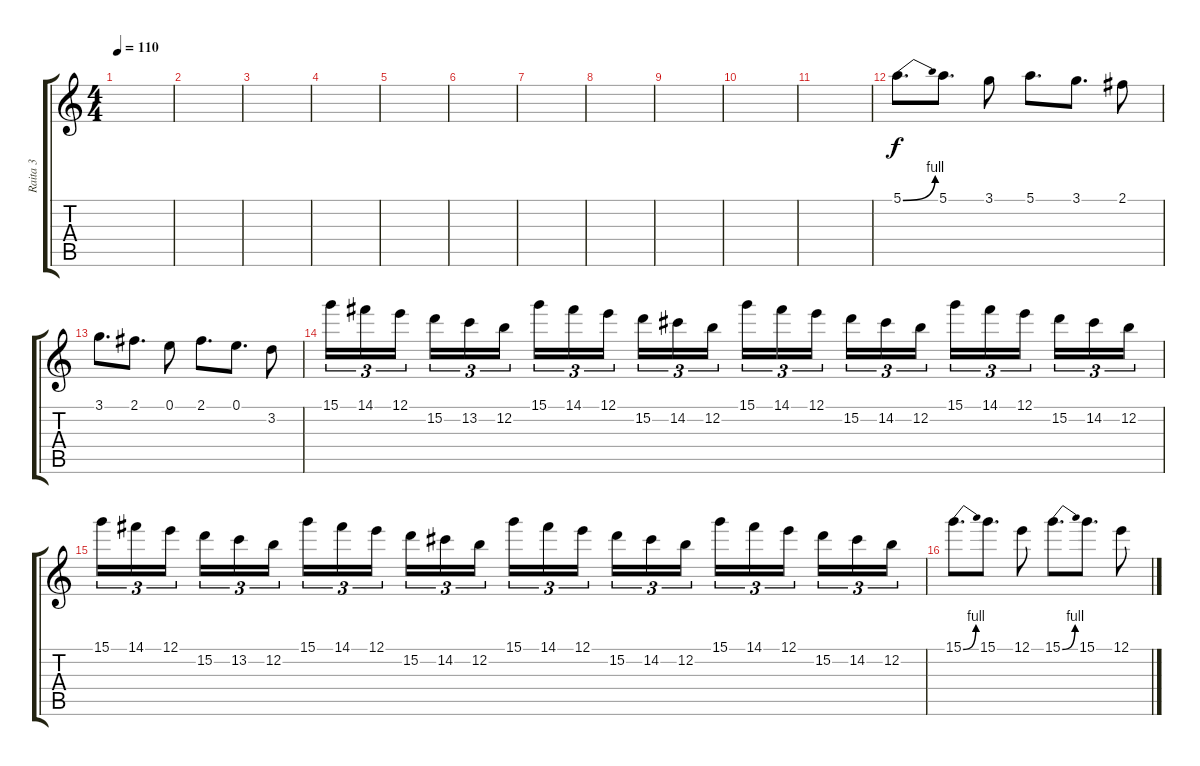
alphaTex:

\track ("Raita 3" "Raita 3") {instrument distortionguitar}
\staff {score tabs}
\tuning (E4 B3 G3 D3 A2 E2) {hide}
\ts (4 4)
\tempo 110
\clef g2
\ks c
|
|
|
|
|
|
|
|
|
|
|
5.1{be (bend 0 0 60 4)}.8{d} 5.1.8{d} 3.1.8 5.1.8{d} 3.1.8{d} 2.1.8 |
3.1.8{d} 2.1.8{d} 0.1.8 2.1.8{d} 0.1.8{d} 3.2.8 |
15.1.16{tu (3 2)} 14.1.16{tu (3 2)} 12.1.16{tu (3 2) beam splitsecondary} 15.2.16{tu (3 2)} 13.2.16{tu (3 2)} 12.2.16{tu (3 2)} 15.1.16{tu (3 2)} 14.1.16{tu (3 2)} 12.1.16{tu (3 2) beam splitsecondary} 15.2.16{tu (3 2)} 14.2.16{tu (3 2)} 12.2.16{tu (3 2)} 15.1.16{tu (3 2)} 14.1.16{tu (3 2)} 12.1.16{tu (3 2) beam splitsecondary} 15.2.16{tu (3 2)} 14.2.16{tu (3 2)} 12.2.16{tu (3 2)} 15.1.16{tu (3 2)} 14.1.16{tu (3 2)} 12.1.16{tu (3 2) beam splitsecondary} 15.2.16{tu (3 2)} 14.2.16{tu (3 2)} 12.2.16{tu (3 2)} |
15.1.16{tu (3 2)} 14.1.16{tu (3 2)} 12.1.16{tu (3 2) beam splitsecondary} 15.2.16{tu (3 2)} 13.2.16{tu (3 2)} 12.2.16{tu (3 2)} 15.1.16{tu (3 2)} 14.1.16{tu (3 2)} 12.1.16{tu (3 2) beam splitsecondary} 15.2.16{tu (3 2)} 14.2.16{tu (3 2)} 12.2.16{tu (3 2)} 15.1.16{tu (3 2)} 14.1.16{tu (3 2)} 12.1.16{tu (3 2) beam splitsecondary} 15.2.16{tu (3 2)} 14.2.16{tu (3 2)} 12.2.16{tu (3 2)} 15.1.16{tu (3 2)} 14.1.16{tu (3 2)} 12.1.16{tu (3 2) beam splitsecondary} 15.2.16{tu (3 2)} 14.2.16{tu (3 2)} 12.2.16{tu (3 2)} |
15.1{be (bend 0 0 60 4)}.8{d} 15.1.8{d} 12.1.8 15.1{be (bend 0 0 60 4)}.8{d} 15.1.8{d} 12.1.8
